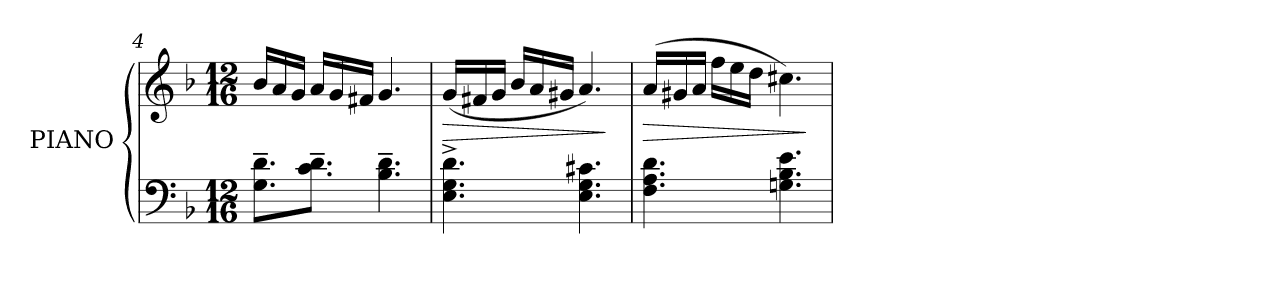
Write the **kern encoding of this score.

**kern	**kern	**dynam
*part1	*part1	*part1
*staff2	*staff1	*staff1/2
*I"PIANO	*	*
*I'Pno.	*	*
!!LO:PB:g=z
*clefF4	*clefG2	*
*k[b-]	*k[b-]	*
*M12/16	*M12/16	*
=4	=4	=4
8.G\~ 8.d\~L	16b-/LL	.
.	16a/	.
.	16g/JJ	.
8.c\~ 8.d\~J	16a/LL	.
.	16g/	.
.	16f#X/JJ	.
4.B-\~ 4.d\~	4.g/	.
=5	=5	=5
!	!	!LO:HP:b
4.E\^ 4.G\^ 4.d\^	(<16g/LL	>
.	16f#X/	.
.	16g/JJ	.
.	16b-/LL	.
.	16a/	.
.	16g#X/JJ	.
4.E\ 4.G\ 4.c#X\	4.a/)	.
.	.	]
=6	=6	=6
!	!	!LO:HP:b
4.F\ 4.A\ 4.d\	(>16a/LL	>
.	16g#X/	.
.	16a/JJ	.
.	16ff\LL	.
.	16ee\	.
.	16dd\JJ	.
4.Gn\ 4.B-\ 4.e\	4.cc#X\)	.
.	.	]
=	=	=
*-	*-	*-
